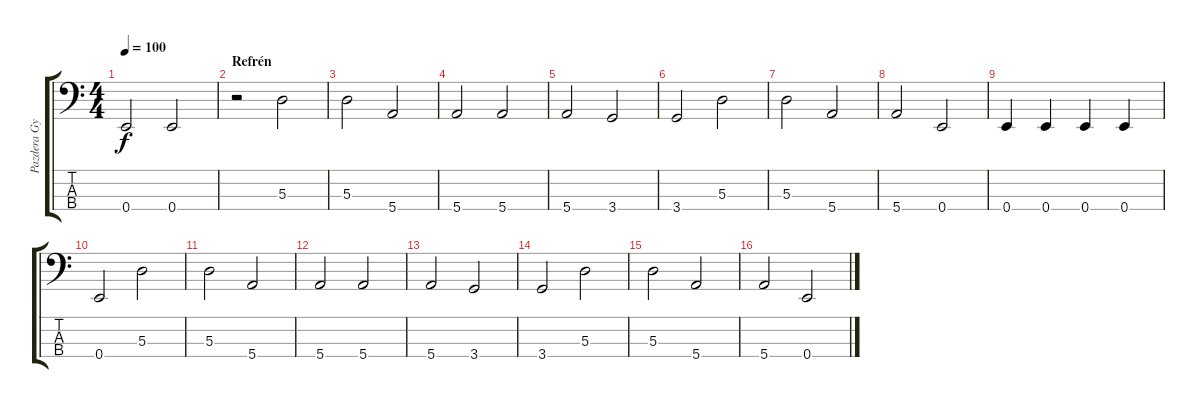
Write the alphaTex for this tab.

\track ("Pazdera György" "Pazdera Gy") {instrument electricbassfinger}
\staff {score tabs}
\tuning (G2 D2 A1 E1) {hide}
\ts (4 4)
\tempo 100
\clef f4
\ks c
0.4.2{dy f} 0.4.2 |
\section ("" "Refrén")
r.2 5.3.2 |
5.3.2 5.4.2 |
5.4.2 5.4.2 |
5.4.2 3.4.2 |
3.4.2 5.3.2 |
5.3.2 5.4.2 |
5.4.2 0.4.2 |
0.4.4 0.4.4 0.4.4 0.4.4 |
0.4.2 5.3.2 |
5.3.2 5.4.2 |
5.4.2 5.4.2 |
5.4.2 3.4.2 |
3.4.2 5.3.2 |
5.3.2 5.4.2 |
5.4.2 0.4.2
